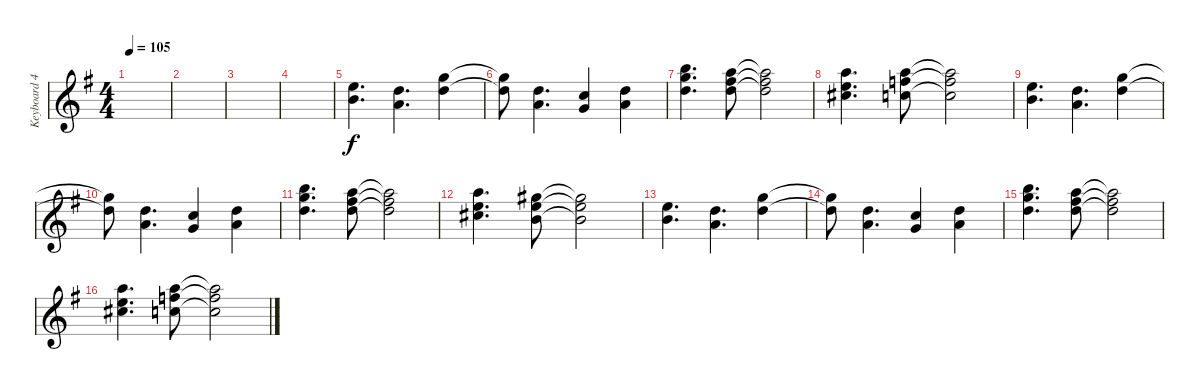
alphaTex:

\track ("Keyboard 4" "Keyboard 4") {instrument rockorgan}
\staff {score}
\tuning (E5 B4 G4 D4 A3 E3) {hide}
\ts (4 4)
\tempo 105
\clef g2
\ks eminor
|
|
|
|
(0.1 0.2).4{d dy f} (3.2 2.3).4{d} (3.1 3.2).4 |
(3.1{t} 3.2{t}).8 (3.2 2.3).4{d} (1.2 0.3).4 (3.2 2.3).4 |
(3.1 3.2 16.3).4{d} (2.1 3.2 14.3).8 (2.1{t} 3.2{t} 14.3{t}).2 |
(0.1 2.2 14.3).4{d} (1.1 1.2 14.3).8 (1.1{t} 1.2{t} 14.3{t}).2 |
(0.1 0.2).4{d} (3.2 2.3).4{d} (3.1 3.2).4 |
(3.1{t} 3.2{t}).8 (3.2 2.3).4{d} (1.2 0.3).4 (3.2 2.3).4 |
(3.1 3.2 16.3).4{d} (2.1 3.2 14.3).8 (2.1{t} 3.2{t} 14.3{t}).2 |
(0.1 2.2 14.3).4{d} (0.1 0.2 13.3).8 (0.1{t} 0.2{t} 13.3{t}).2 |
(0.1 0.2).4{d} (3.2 2.3).4{d} (3.1 3.2).4 |
(3.1{t} 3.2{t}).8 (3.2 2.3).4{d} (1.2 0.3).4 (3.2 2.3).4 |
(3.1 3.2 16.3).4{d} (2.1 3.2 14.3).8 (2.1{t} 3.2{t} 14.3{t}).2 |
(0.1 2.2 14.3).4{d} (1.1 1.2 14.3).8 (1.1{t} 1.2{t} 14.3{t}).2
